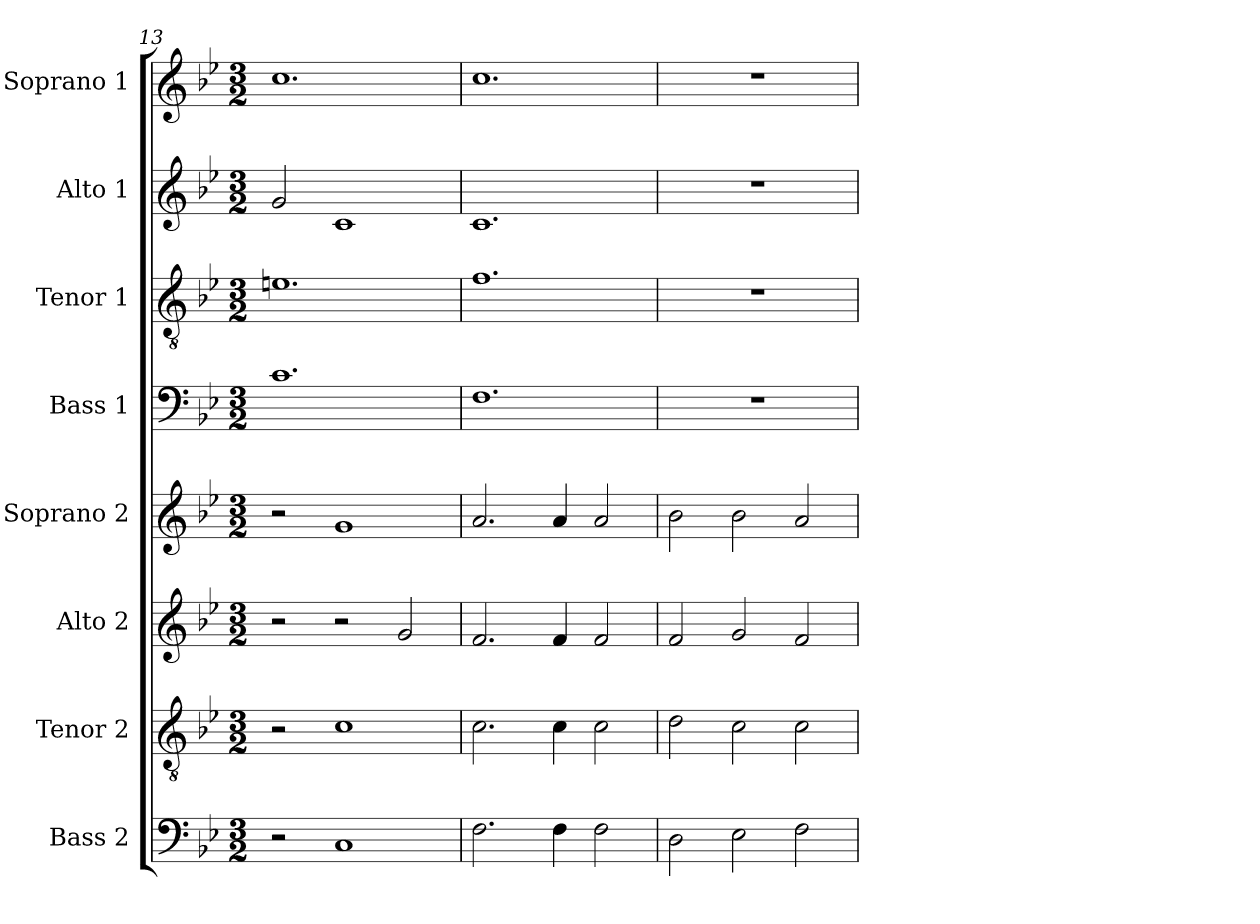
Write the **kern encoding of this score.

**kern	**kern	**kern	**kern	**kern	**kern	**kern	**kern
*part8	*part7	*part6	*part5	*part4	*part3	*part2	*part1
*staff8	*staff7	*staff6	*staff5	*staff4	*staff3	*staff2	*staff1
*I"Bass 2	*I"Tenor 2	*I"Alto 2	*I"Soprano 2	*I"Bass 1	*I"Tenor 1	*I"Alto 1	*I"Soprano 1
*I'B. 2	*I'T. 2	*I'A. 2	*I'S. 2	*I'B. 1	*I'T. 1	*I'A. 1	*I'S. 1
*clefF4	*clefGv2	*clefG2	*clefG2	*clefF4	*clefGv2	*clefG2	*clefG2
*k[b-e-]	*k[b-e-]	*k[b-e-]	*k[b-e-]	*k[b-e-]	*k[b-e-]	*k[b-e-]	*k[b-e-]
*M3/2	*M3/2	*M3/2	*M3/2	*M3/2	*M3/2	*M3/2	*M3/2
=13	=13	=13	=13	=13	=13	=13	=13
2r	2r	2r	2r	1.c	1.en	2g/	1.cc
1C	1c	2r	1g	.	.	1c	.
.	.	2g/	.	.	.	.	.
=14	=14	=14	=14	=14	=14	=14	=14
2.F\	2.c\	2.f/	2.a/	1.F	1.f	1.c	1.cc
4F\	4c\	4f/	4a/	.	.	.	.
2F\	2c\	2f/	2a/	.	.	.	.
=15	=15	=15	=15	=15	=15	=15	=15
2D\	2d\	2f/	2b-\	1.r	1.r	1.r	1.r
2E-\	2c\	2g/	2b-\	.	.	.	.
2F\	2c\	2f/	2a/	.	.	.	.
=	=	=	=	=	=	=	=
*-	*-	*-	*-	*-	*-	*-	*-
